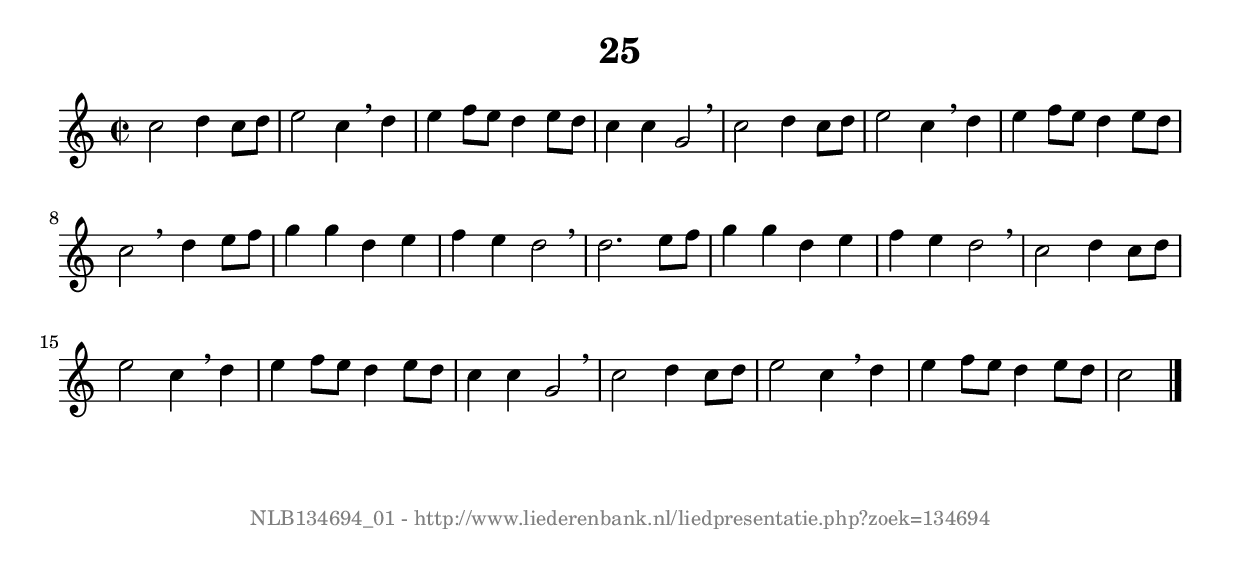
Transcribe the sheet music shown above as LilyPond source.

%
% produced by wce2krn 1.64 (7 June 2014)
%
\version"2.16"
#(append! paper-alist '(("long" . (cons (* 210 mm) (* 2000 mm)))))
#(set-default-paper-size "long")
sb = {\breathe}
mBreak = {\breathe }
bBreak = {\breathe }
x = {\once\override NoteHead #'style = #'cross }
gl=\glissando
itime={\override Staff.TimeSignature #'stencil = ##f }
ficta = {\once\set suggestAccidentals = ##t}
fine = {\once\override Score.RehearsalMark #'self-alignment-X = #1 \mark \markup {\italic{Fine}}}
dc = {\once\override Score.RehearsalMark #'self-alignment-X = #1 \mark \markup {\italic{D.C.}}}
dcf = {\once\override Score.RehearsalMark #'self-alignment-X = #1 \mark \markup {\italic{D.C. al Fine}}}
dcc = {\once\override Score.RehearsalMark #'self-alignment-X = #1 \mark \markup {\italic{D.C. al Coda}}}
ds = {\once\override Score.RehearsalMark #'self-alignment-X = #1 \mark \markup {\italic{D.S.}}}
dsf = {\once\override Score.RehearsalMark #'self-alignment-X = #1 \mark \markup {\italic{D.S. al Fine}}}
dsc = {\once\override Score.RehearsalMark #'self-alignment-X = #1 \mark \markup {\italic{D.S. al Coda}}}
pv = {\set Score.repeatCommands = #'((volta "1"))}
sv = {\set Score.repeatCommands = #'((volta "2"))}
tv = {\set Score.repeatCommands = #'((volta "3"))}
qv = {\set Score.repeatCommands = #'((volta "4"))}
xv = {\set Score.repeatCommands = #'((volta #f))}
\header{ tagline = ""
title = "25"
}
\score {{
\key c \major
\relative g'
{
\set melismaBusyProperties = #'()
\time 2/2
\tempo 4=120
\override Score.MetronomeMark #'transparent = ##t
\override Score.RehearsalMark #'break-visibility = #(vector #t #t #f)
c2 d4 c8 d e2 c4 \sb d e f8 e d4 e8 d c4 c g2 \sb c d4 c8 d e2 c4 \sb d e f8 e d4 e8 d c2 \bar":|:" \bBreak
d4 e8 f g4 g d e f e d2 \sb d2. e8 f8 g4 g d e f e d2 \sb c2 d4 c8 d e2 c4 \sb d e f8 e d4 e8 d c4 c g2 \sb c d4 c8 d e2 c4 \sb d e f8 e d4 e8 d c2 \bar"|."
 }}
 \midi { }
 \layout {
            indent = 0.0\cm
}
}
\markup { \vspace #0 } \markup { \with-color #grey \fill-line { \center-column { \smaller "NLB134694_01 - http://www.liederenbank.nl/liedpresentatie.php?zoek=134694" } } }
